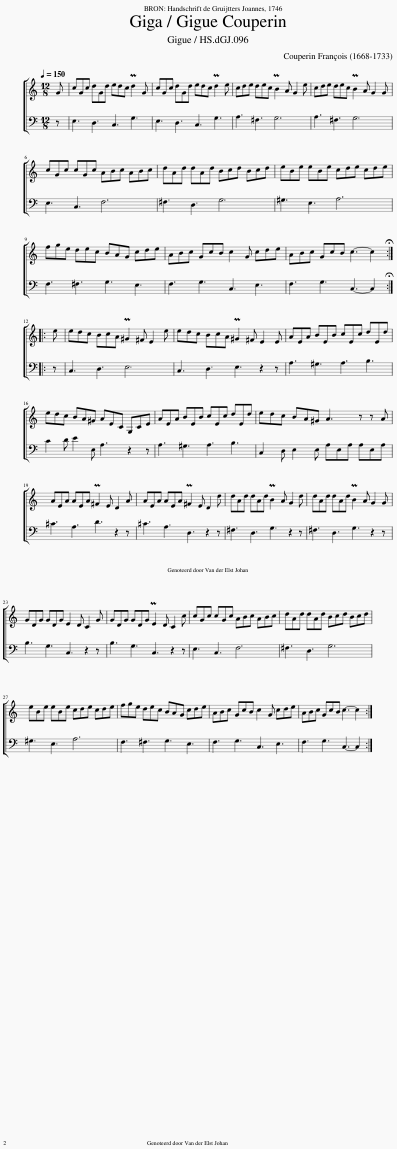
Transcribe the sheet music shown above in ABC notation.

X:1
%%score [ 1 2 ]
L:1/8
Q:1/4=150
M:12/8
I:linebreak $
K:C
V:1 treble
V:2 bass
V:1
 G | cGc dGd edc Pd2 G | cGc dGd edc Pd2 e | cde dec PB2 A G2 e | cde dec PB2 A G2 G |$ %5
 cGc cGc ABc ABc | dAd dAd Bcd Bcd | eBe eBe cde cde |$ fge dec BAG cde | ABc GcB c2 G cde | %10
 ABc GcB c3- c2 ::$ e | edc BcA P^G2 ^F E2 e | edc BcA P^G2 ^F E2 E | AEA BEB cEc dEd |$ %15
 edc BA^G AEC G,CE | AEA BEB cEc dEd | edc BA^G A3 z z A |$ AEA AEA P^F2 E D2 A | AEA AEA P^F2 E D2 d | %20
 dAd dAd PB2 A G2 d | dAd dAd PB2 A G2 G |$ GDG GDG E2 D C2 G | GDG GDG PE2 D C2 c | cGc cGc ABc ABc | %25
 dAd dAd Bcd Bcd |$ eBe eBe cde cde | fge dec BAG cde | ABc GcB c2 G cde | ABc GcB c3- c2 :| %30
V:2
 z | E,3 D,3 C,3 G,3 | E,3 D,3 C,3 G,3 | A,3 ^F,3 G,6 | A,3 ^F,3 G,6 |$ %5
 E,3 C,3 F,6 | ^F,3 D,3 G,6 | ^G,3 E,3 A,6 |$ F,3 ^F,3 G,3 E,3 | F,3 G,3 C,3 E,3 | %10
 F,3 G,3 C,3- C,2 ::$ z | C,3 D,3 E,6 | C,3 D,3 E,3 z2 z | A,3 ^G,3 A,3 B,3 |$ %15
 C2 D E2 E, A,3 z2 z | A,3 ^G,3 A,3 B,3 | C,2 D, E,2 E, A,E,A, A,E,A, |$ ^C3 A,3 D3 z2 z | ^C3 A,3 D,3 z2 z | %20
 ^F,3 D,3 G,3 z2 z | ^F,3 D,3 G,3 z2 z |$ B,3 G,3 C,3 z2 z | B,3 G,3 C,3 z2 z | E,3 C,3 F,6 | %25
 ^F,3 D,3 G,6 |$ ^G,3 E,3 A,6 | F,3 ^F,3 G,3 E,3 | F,3 G,3 C,3 E,3 | F,3 G,3 C,3- C,2 :| %30
